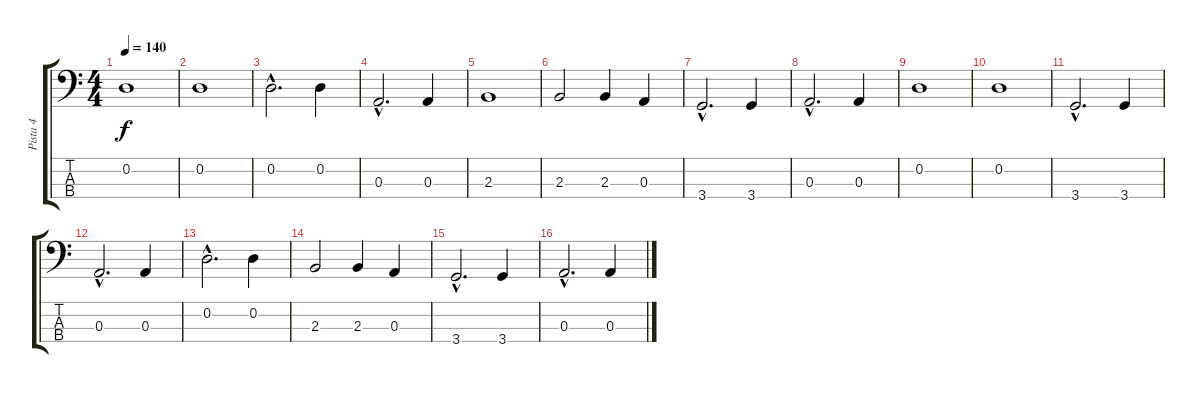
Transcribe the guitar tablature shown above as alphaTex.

\track ("Pista 4" "Pista 4") {instrument acousticbass}
\staff {score tabs}
\tuning (G2 D2 A1 E1) {hide}
\ts (4 4)
\tempo 140
\clef f4
\ks c
0.2.1{dy f} |
0.2.1 |
0.2{hac}.2{d} 0.2.4 |
0.3{hac}.2{d} 0.3.4 |
2.3.1 |
2.3.2 2.3.4 0.3.4 |
3.4{hac}.2{d} 3.4.4 |
0.3{hac}.2{d} 0.3.4 |
0.2.1 |
0.2.1 |
3.4{hac}.2{d} 3.4.4 |
0.3{hac}.2{d} 0.3.4 |
0.2{hac}.2{d} 0.2.4 |
2.3.2 2.3.4 0.3.4 |
3.4{hac}.2{d} 3.4.4 |
0.3{hac}.2{d} 0.3.4
